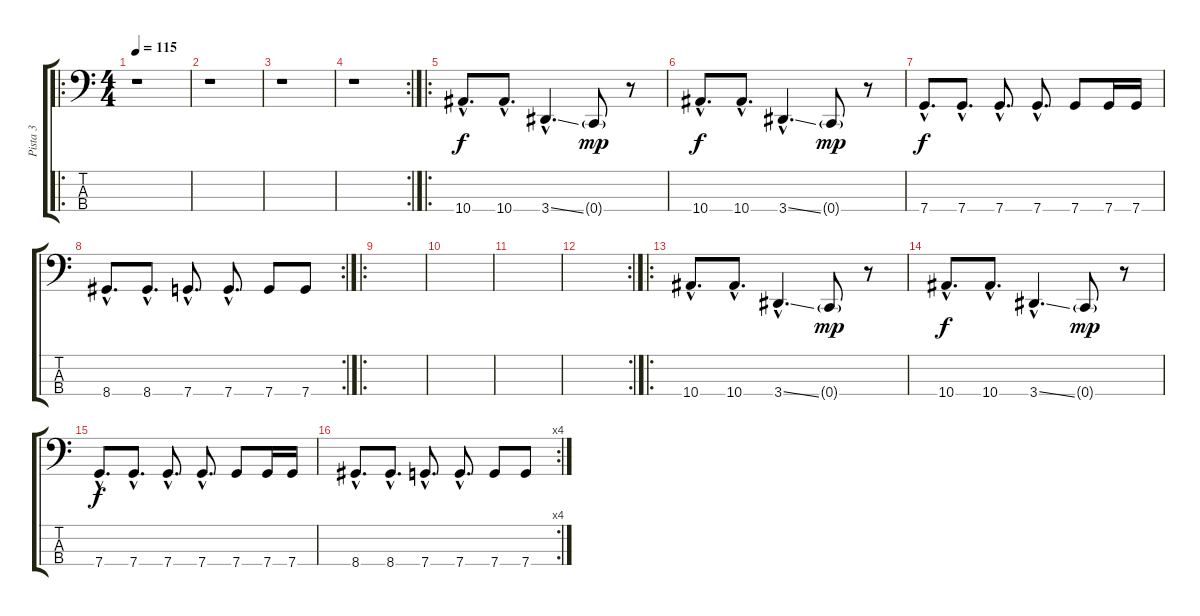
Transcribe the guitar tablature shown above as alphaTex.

\track ("Pista 3" "Pista 3") {instrument electricbassfinger}
\staff {score tabs}
\tuning (F2 C2 G1 C1) {hide}
\ro
\ts (4 4)
\tempo 115
\clef f4
\ks c
r.1{dy f instrument electricbassfinger} |
r.1 |
r.1 |
\rc 2
r.1 |
\ro
10.4{hac}.8{d} 10.4{hac}.8{d} 3.4{ss hac}.4{d} 0.4{g}.8{dy mp} r.8 |
10.4{hac}.8{d dy f} 10.4{hac}.8{d} 3.4{ss hac}.4{d} 0.4{g}.8{dy mp} r.8 |
7.4{hac}.8{d dy f} 7.4{hac}.8{d} 7.4{hac}.8{d} 7.4{hac}.8{d} 7.4.8 7.4.16 7.4.16 |
\rc 2
8.4{hac}.8{d} 8.4{hac}.8{d} 7.4{hac}.8{d} 7.4{hac}.8{d} 7.4.8 7.4.8 |
\ro
|
|
|
\rc 2
|
\ro
10.4{hac}.8{d} 10.4{hac}.8{d} 3.4{ss hac}.4{d} 0.4{g}.8{dy mp} r.8 |
10.4{hac}.8{d dy f} 10.4{hac}.8{d} 3.4{ss hac}.4{d} 0.4{g}.8{dy mp} r.8 |
7.4{hac}.8{d dy f} 7.4{hac}.8{d} 7.4{hac}.8{d} 7.4{hac}.8{d} 7.4.8 7.4.16 7.4.16 |
\rc 4
8.4{hac}.8{d} 8.4{hac}.8{d} 7.4{hac}.8{d} 7.4{hac}.8{d} 7.4.8 7.4.8
